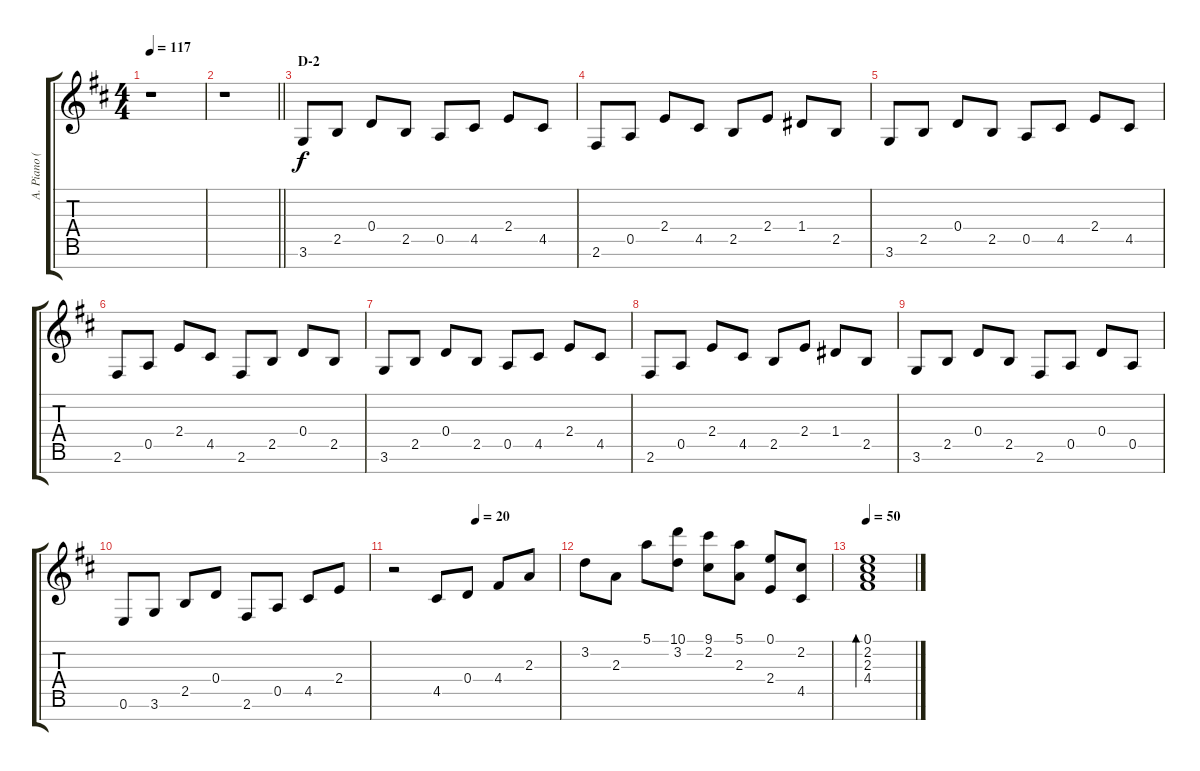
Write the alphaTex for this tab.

\track ("A. Piano (Right Hand)" "A. Piano (") {instrument acousticgrandpiano}
\staff {score tabs}
\tuning (E5 B4 G4 D4 A3 E3 B2) {hide}
\ts (4 4)
\tempo 117
\clef g2
\ks d
r.1{dy f} |
\barLineRight lightlight
r.1 |
\section ("" "D-2")
3.6.8 2.5.8 0.4.8 2.5.8 0.5.8 4.5.8 2.4.8 4.5.8 |
2.6.8 0.5.8 2.4.8 4.5.8 2.5.8 2.4.8 1.4.8 2.5.8 |
3.6.8 2.5.8 0.4.8 2.5.8 0.5.8 4.5.8 2.4.8 4.5.8 |
2.6.8 0.5.8 2.4.8 4.5.8 2.6.8 2.5.8 0.4.8 2.5.8 |
3.6.8 2.5.8 0.4.8 2.5.8 0.5.8 4.5.8 2.4.8 4.5.8 |
2.6.8 0.5.8 2.4.8 4.5.8 2.5.8 2.4.8 1.4.8 2.5.8 |
3.6.8 2.5.8 0.4.8 2.5.8 2.6.8 0.5.8 0.4.8 0.5.8 |
0.6.8 3.6.8 2.5.8 0.4.8 2.6.8 0.5.8 4.5.8 2.4.8 |
\tempo (20 0.5)
r.2 4.5.8 0.4.8 4.4.8 2.3.8 |
3.2.8 2.3.8 5.1.8 (10.1 3.2).8 (9.1 2.2).8 (5.1 2.3).8 (0.1 2.4).8 (2.2 4.5).8 |
\tempo 50
(0.1 2.2 2.3 4.4).1{bd 120}
